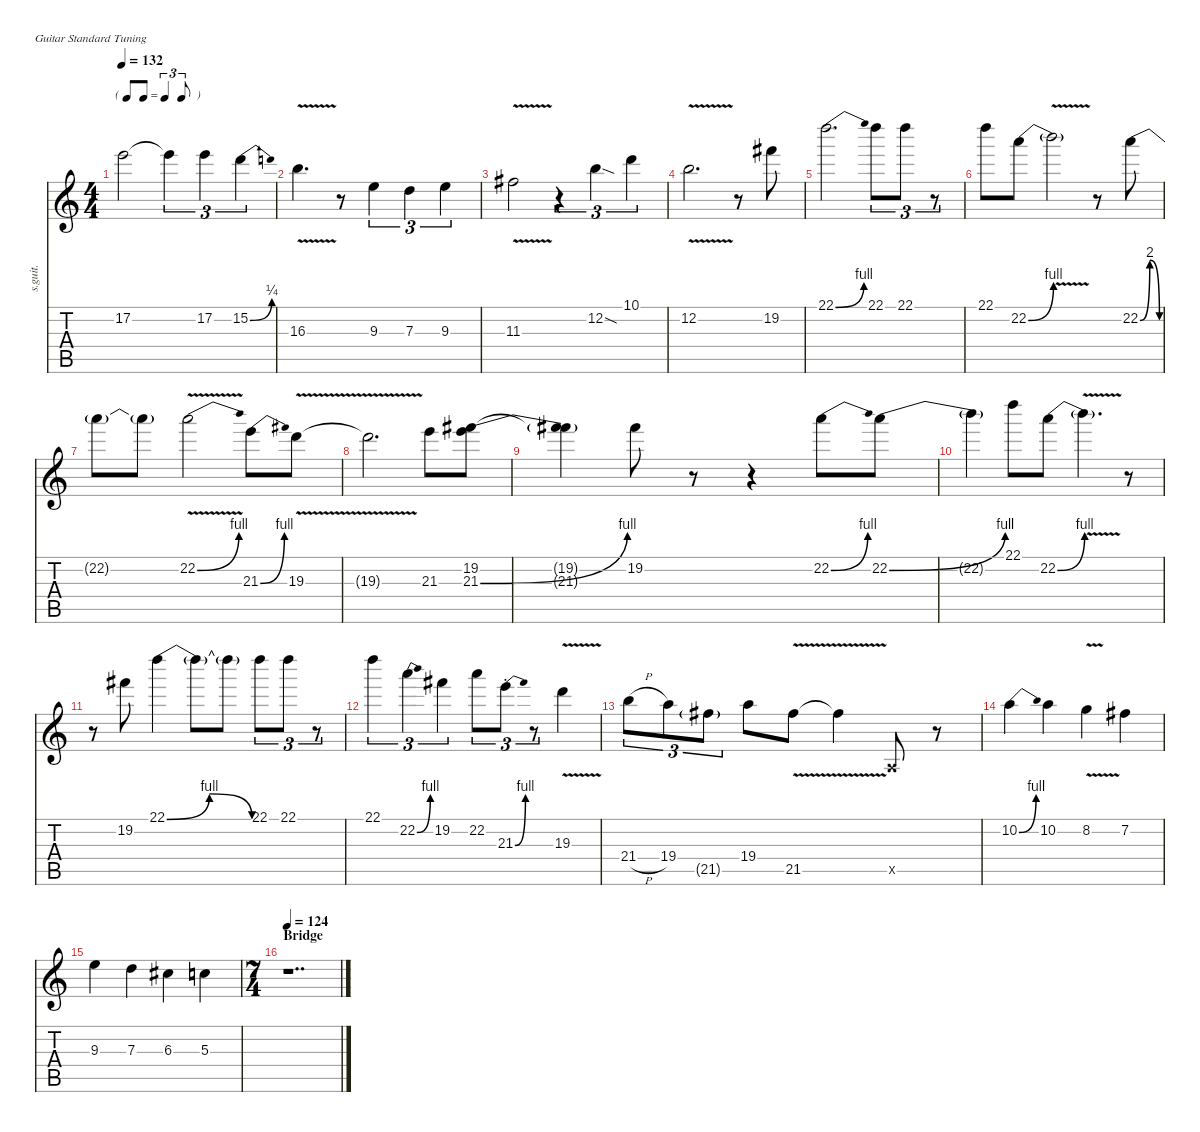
\defaultSystemsLayout 4
\hideDynamics
\bracketExtendMode nobrackets
\track ("David Gilmour | Bill Lewis Custom | Lead Guitar 3" "s.guit.") {instrument overdrivenguitar}
\staff {score tabs}
\tuning (E4 B3 G3 D3 A2 E2)
\ts (4 4)
\tf triplet8th
\tempo 132
\clef g2
\ks c
17.2{t}.2{dy f} 17.2{t}.4{tu (3 2)} 17.2.4{tu (3 2)} 15.2{be (bend 0 0 15 1)}.4{tu (3 2)} |
16.3{v}.4{d} r.8 9.3.4{tu (3 2)} 7.3.4{tu (3 2)} 9.3.4{tu (3 2)} |
11.3{v acc #}.2 r.4{tu (3 2)} 12.2{sod}.4{tu (3 2)} 10.1.4{tu (3 2)} |
12.2{v}.2{d} r.8 19.2{acc #}.8 |
22.1{be (bend 0 0 15 4)}.2{d} 22.1.8{tu (3 2)} 22.1.8{tu (3 2)} r.8{tu (3 2)} |
22.1.8 22.2{be (bend 0 0 15 4)}.8 22.2{v t}.2 r.8 22.2{be (bendrelease 0 0 30 8 30 8 60 0)}.8 |
22.2{t}.8 22.2{t}.8 22.2{be (bend 0 0 15 4) v}.2 21.3{be (bend 0 0 15 4)}.8 19.3{v}.8 |
19.3{t}.2{d} 21.3.8 (19.2{acc #} 21.3{be (bend 0 0 15 4)}).8 |
(19.2{t acc #} 21.3{t}).4 19.2{acc #}.8 r.8 r.4 22.2{be (bend 0 0 15 4)}.8 22.2{be (bend 0 0 15 4)}.8 |
22.2{t}.4 22.1.8 22.2{be (bend 0 0 15 4)}.8 22.2{v t}.4{d} r.8 |
r.8 19.2{acc #}.8 22.1{be (bendrelease 0 0 30 4 30 4 60 0)}.4 22.1{t}.8 22.1{t}.8 22.1.8{tu (3 2)} 22.1.8{tu (3 2)} r.8{tu (3 2)} |
22.1.4{tu (3 2)} 22.2{be (bend 0 0 15 4)}.4{tu (3 2)} 19.2{acc #}.4{tu (3 2)} 22.2.8{tu (3 2)} 21.3{be (bend 0 0 60 4) st}.8{tu (3 2)} r.8{tu (3 2)} 19.3{v}.4 |
21.4{h}.8{tu (3 2)} 19.4.8{tu (3 2)} 21.5{g acc #}.8{tu (3 2)} 19.4.8 21.5{v acc #}.8 21.5{t acc #}.4 0.5{x}.8 r.8 |
10.2{be (bend 0 0 15 4)}.4 10.2.4 8.2{v}.4 7.2{acc #}.4 |
9.3.4 7.3.4 6.3{acc #}.4 5.3.4 |
\ts (7 4)
\beaming (8 2 2 2 2)
\section ("" "Bridge")
\tempo 124
r.1{dd}
